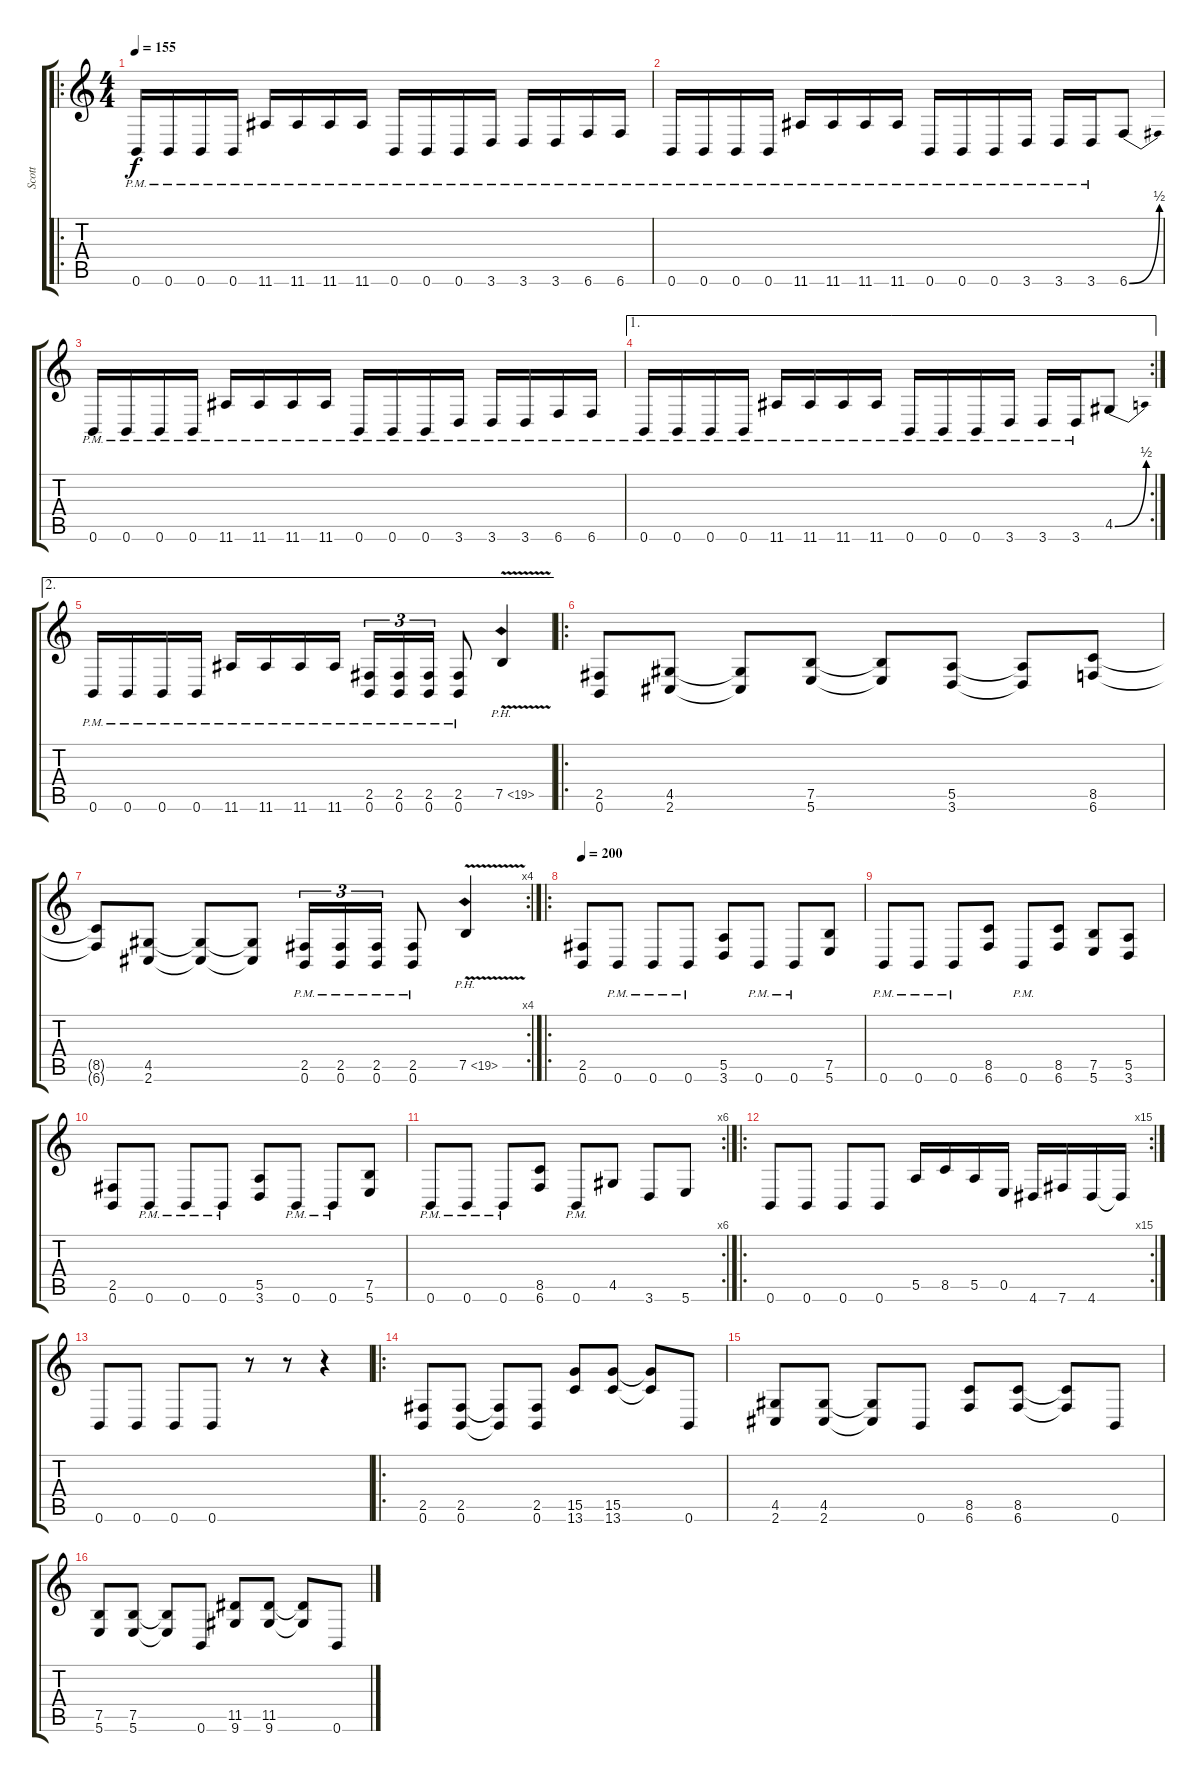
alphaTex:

\track ("Scott" "Scott") {instrument distortionguitar}
\staff {score tabs}
\tuning (B3 Gb3 D3 A2 E2 B1) {hide}
\ro
\ts (4 4)
\tempo 155
\clef g2
\ks c
0.6{pm}.16{dy f} 0.6{pm}.16 0.6{pm}.16 0.6{pm}.16 11.6{pm}.16 11.6{pm}.16 11.6{pm}.16 11.6{pm}.16 0.6{pm}.16 0.6{pm}.16 0.6{pm}.16 3.6{pm}.16 3.6{pm}.16 3.6{pm}.16 6.6{pm}.16 6.6{pm}.16 |
0.6{pm}.16 0.6{pm}.16 0.6{pm}.16 0.6{pm}.16 11.6{pm}.16 11.6{pm}.16 11.6{pm}.16 11.6{pm}.16 0.6{pm}.16 0.6{pm}.16 0.6{pm}.16 3.6{pm}.16 3.6{pm}.16 3.6{pm}.16 6.6{be (bend 0 0 60 2)}.8 |
0.6{pm}.16 0.6{pm}.16 0.6{pm}.16 0.6{pm}.16 11.6{pm}.16 11.6{pm}.16 11.6{pm}.16 11.6{pm}.16 0.6{pm}.16 0.6{pm}.16 0.6{pm}.16 3.6{pm}.16 3.6{pm}.16 3.6{pm}.16 6.6{pm}.16 6.6{pm}.16 |
\ae 1
\rc 2
0.6{pm}.16 0.6{pm}.16 0.6{pm}.16 0.6{pm}.16 11.6{pm}.16 11.6{pm}.16 11.6{pm}.16 11.6{pm}.16 0.6{pm}.16 0.6{pm}.16 0.6{pm}.16 3.6{pm}.16 3.6{pm}.16 3.6{pm}.16 4.5{be (bend 0 0 60 2)}.8 |
\ae 2
0.6{pm}.16 0.6{pm}.16 0.6{pm}.16 0.6{pm}.16 11.6{pm}.16 11.6{pm}.16 11.6{pm}.16 11.6{pm}.16 (2.5{pm} 0.6{pm}).16{tu (3 2)} (2.5{pm} 0.6{pm}).16{tu (3 2)} (2.5{pm} 0.6{pm}).16{tu (3 2)} (2.5{pm} 0.6{pm}).8 7.5{ph 12 v}.4 |
\ro
(2.5 0.6).8 (4.5 2.6).8 (4.5{t} 2.6{t}).8 (7.5 5.6).8 (7.5{t} 5.6{t}).8 (5.5 3.6).8 (5.5{t} 3.6{t}).8 (8.5 6.6).8 |
\rc 4
(8.5{t} 6.6{t}).8 (4.5 2.6).8 (4.5{t} 2.6{t}).8 (4.5{t} 2.6{t}).8 (2.5{pm} 0.6{pm}).16{tu (3 2)} (2.5{pm} 0.6{pm}).16{tu (3 2)} (2.5{pm} 0.6{pm}).16{tu (3 2)} (2.5{pm} 0.6{pm}).8 7.5{ph 12 v}.4 |
\ro
\tempo 200
(2.5 0.6).8 0.6{pm}.8 0.6{pm}.8 0.6{pm}.8 (5.5 3.6).8 0.6{pm}.8 0.6{pm}.8 (7.5 5.6).8 |
0.6{pm}.8 0.6{pm}.8 0.6{pm}.8 (8.5 6.6).8 0.6{pm}.8 (8.5 6.6).8 (7.5 5.6).8 (5.5 3.6).8 |
(2.5 0.6).8 0.6{pm}.8 0.6{pm}.8 0.6{pm}.8 (5.5 3.6).8 0.6{pm}.8 0.6{pm}.8 (7.5 5.6).8 |
\rc 6
0.6{pm}.8 0.6{pm}.8 0.6{pm}.8 (8.5 6.6).8 0.6{pm}.8 4.5.8 3.6.8 5.6.8 |
\ro
\rc 15
0.6.8 0.6.8 0.6.8 0.6.8 5.5.16 8.5.16 5.5.16 0.5.16 4.6.16 7.6.16 4.6.16 4.6{t}.16 |
0.6.8 0.6.8 0.6.8 0.6.8 r.8 r.8 r.4 |
\ro
(2.5 0.6).8 (2.5 0.6).8 (2.5{t} 0.6{t}).8 (2.5 0.6).8 (15.5 13.6).8 (15.5 13.6).8 (15.5{t} 13.6{t}).8 0.6.8 |
(4.5 2.6).8 (4.5 2.6).8 (4.5{t} 2.6{t}).8 0.6.8 (8.5 6.6).8 (8.5 6.6).8 (8.5{t} 6.6{t}).8 0.6.8 |
(7.5 5.6).8 (7.5 5.6).8 (7.5{t} 5.6{t}).8 0.6.8 (11.5 9.6).8 (11.5 9.6).8 (11.5{t} 9.6{t}).8 0.6.8
